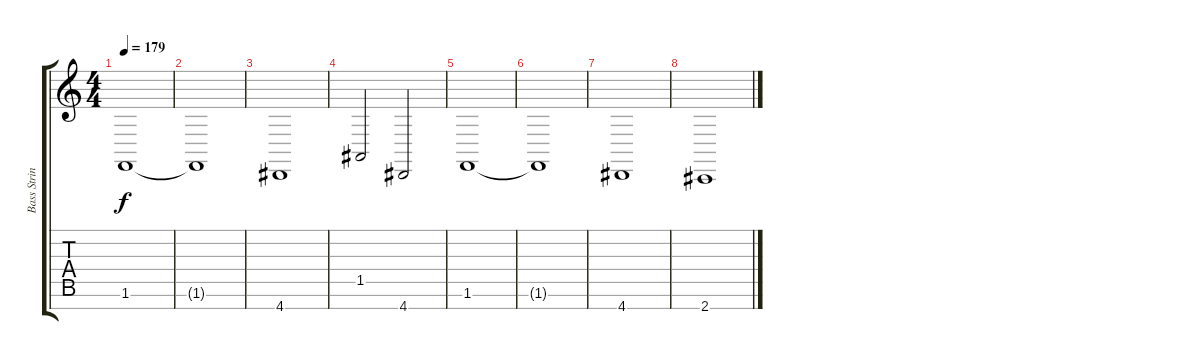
\track ("Bass Strings" "Bass Strin") {instrument stringensemble1}
\staff {score tabs}
\tuning (E4 B3 G3 D3 A2 E2 B1) {hide}
\ts (4 4)
\tempo 179
\clef g2
\ks c
1.6.1{dy f} |
1.6{t}.1 |
4.7.1 |
1.5.2 4.7.2 |
1.6.1 |
1.6{t}.1 |
4.7.1 |
2.7.1
